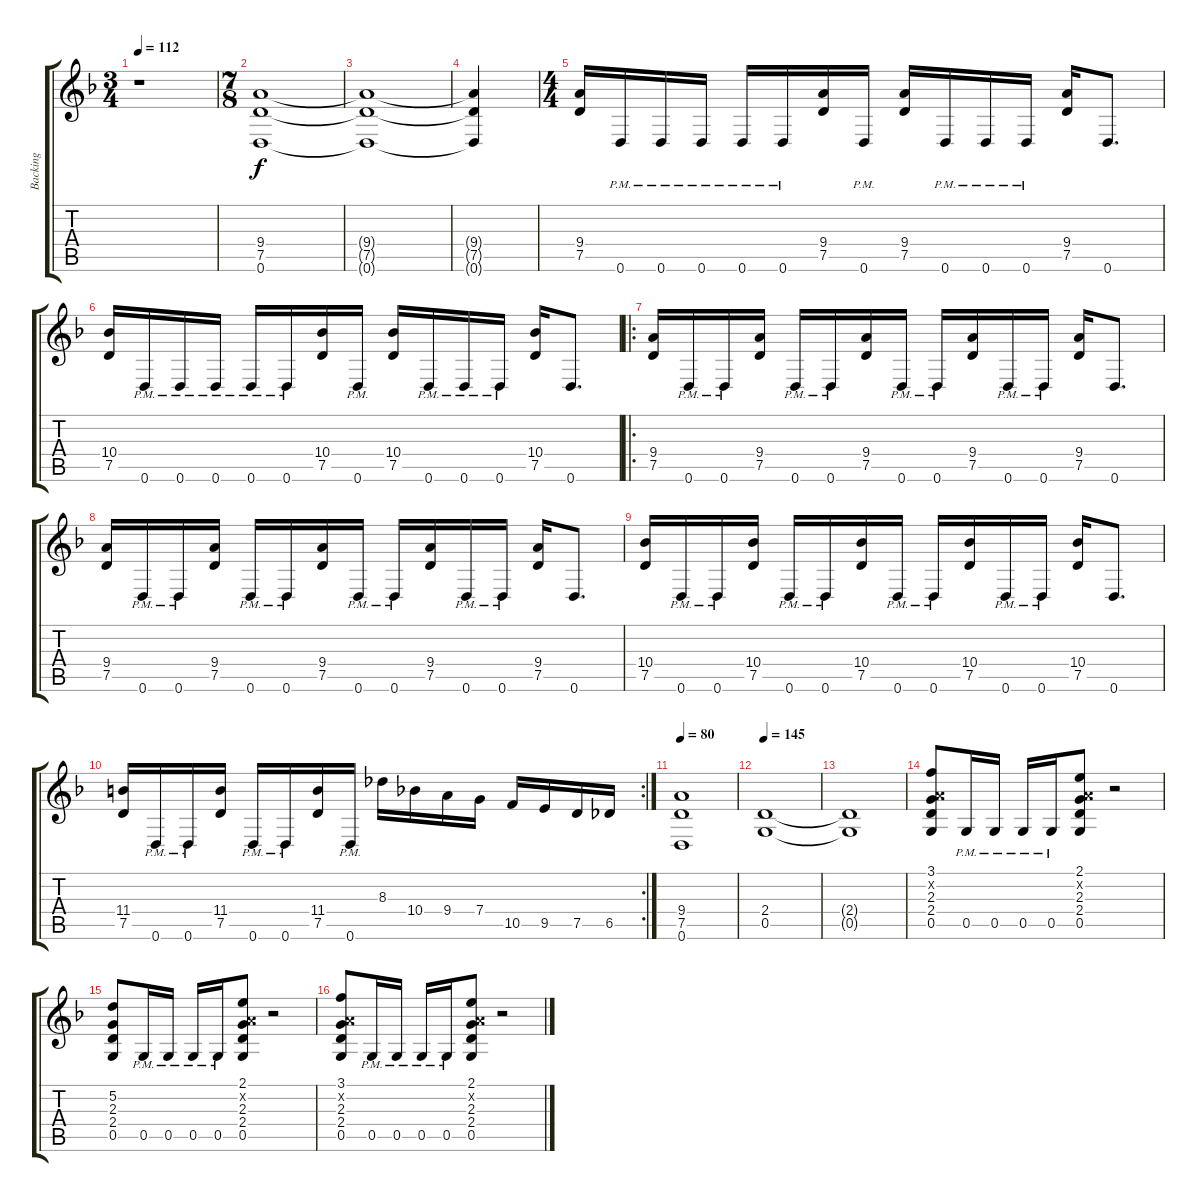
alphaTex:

\track ("Backing" "Backing") {instrument distortionguitar}
\staff {score tabs}
\tuning (D4 A3 F3 C3 G2 D2) {hide}
\ts (3 4)
\tempo 112
\clef g2
\ks f
r.1{dy f} |
\ts (7 8)
(9.4 7.5 0.6).1 |
(9.4{t} 7.5{t} 0.6{t}).1 |
(9.4{t} 7.5{t} 0.6{t}).4 |
\ts (4 4)
(9.4 7.5).16 0.6{pm}.16 0.6{pm}.16 0.6{pm}.16 0.6{pm}.16 0.6{pm}.16 (9.4 7.5).16 0.6{pm}.16 (9.4 7.5).16 0.6{pm}.16 0.6{pm}.16 0.6{pm}.16 (9.4 7.5).16 0.6.8{d} |
(10.4 7.5).16 0.6{pm}.16 0.6{pm}.16 0.6{pm}.16 0.6{pm}.16 0.6{pm}.16 (10.4 7.5).16 0.6{pm}.16 (10.4 7.5).16 0.6{pm}.16 0.6{pm}.16 0.6{pm}.16 (10.4 7.5).16 0.6.8{d} |
\ro
(9.4 7.5).16 0.6{pm}.16 0.6{pm}.16 (9.4 7.5).16 0.6{pm}.16 0.6{pm}.16 (9.4 7.5).16 0.6{pm}.16 0.6{pm}.16 (9.4 7.5).16 0.6{pm}.16 0.6{pm}.16 (9.4 7.5).16 0.6.8{d} |
(9.4 7.5).16 0.6{pm}.16 0.6{pm}.16 (9.4 7.5).16 0.6{pm}.16 0.6{pm}.16 (9.4 7.5).16 0.6{pm}.16 0.6{pm}.16 (9.4 7.5).16 0.6{pm}.16 0.6{pm}.16 (9.4 7.5).16 0.6.8{d} |
(10.4 7.5).16 0.6{pm}.16 0.6{pm}.16 (10.4 7.5).16 0.6{pm}.16 0.6{pm}.16 (10.4 7.5).16 0.6{pm}.16 0.6{pm}.16 (10.4 7.5).16 0.6{pm}.16 0.6{pm}.16 (10.4 7.5).16 0.6.8{d} |
\rc 2
(11.4 7.5).16 0.6{pm}.16 0.6{pm}.16 (11.4 7.5).16 0.6{pm}.16 0.6{pm}.16 (11.4 7.5).16 0.6{pm}.16 8.3.16 10.4.16 9.4.16 7.4.16 10.5.16 9.5.16 7.5.16 6.5.16 |
\tempo 80
(9.4 7.5 0.6).1 |
\tempo 145
(2.4 0.5).1 |
(2.4{t} 0.5{t}).1 |
(3.1 0.2{x} 2.3 2.4 0.5).8 0.5{pm}.16 0.5{pm}.16 0.5{pm}.16 0.5{pm}.16 (2.1 0.2{x} 2.3 2.4 0.5).8 r.2 |
(5.2 2.3 2.4 0.5).8 0.5{pm}.16 0.5{pm}.16 0.5{pm}.16 0.5{pm}.16 (2.1 0.2{x} 2.3 2.4 0.5).8 r.2 |
(3.1 0.2{x} 2.3 2.4 0.5).8 0.5{pm}.16 0.5{pm}.16 0.5{pm}.16 0.5{pm}.16 (2.1 0.2{x} 2.3 2.4 0.5).8 r.2
